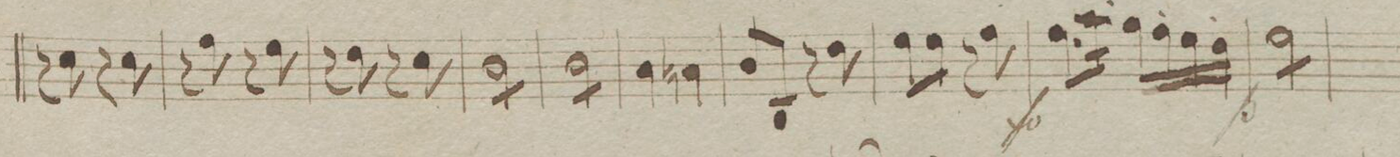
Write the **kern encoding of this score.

**kern	**dynam
*I"Viola	*
*clefC3	*
*k[b-]	*
*M2/4	*
8r	.
8d\	.
8r	.
8d\	.
=133	=133
8r	.
8g\	.
8r	.
8f\	.
=134	=134
8e\	.
8r	.
8d\	.
8r	.
=135	=135
*tremolo	*
8c\L	.
8c\	.
8c\	.
8c\J	.
=136	=136
8c\L	.
8c\	.
8c\	.
8c\J	.
*Xtremolo	*
=137	=137
4B-\	.
4Bn\	.
=138	=138
8c\L	.
8C/J	.
8r	.
8e\	.
=139	=139
8f\L	.
8f\J	.
8r	.
8g\'	.
=140	=140
8.g'\L	f
16b-'\Jk	.
16a\LL	.
16g'\	.
16f\	.
16e'\JJ	.
=141	=141
*tremolo	*
8f\L	p
8f\	.
8f\	.
8f\J	.
*Xtremolo	*
=142	=142
*-	*-
